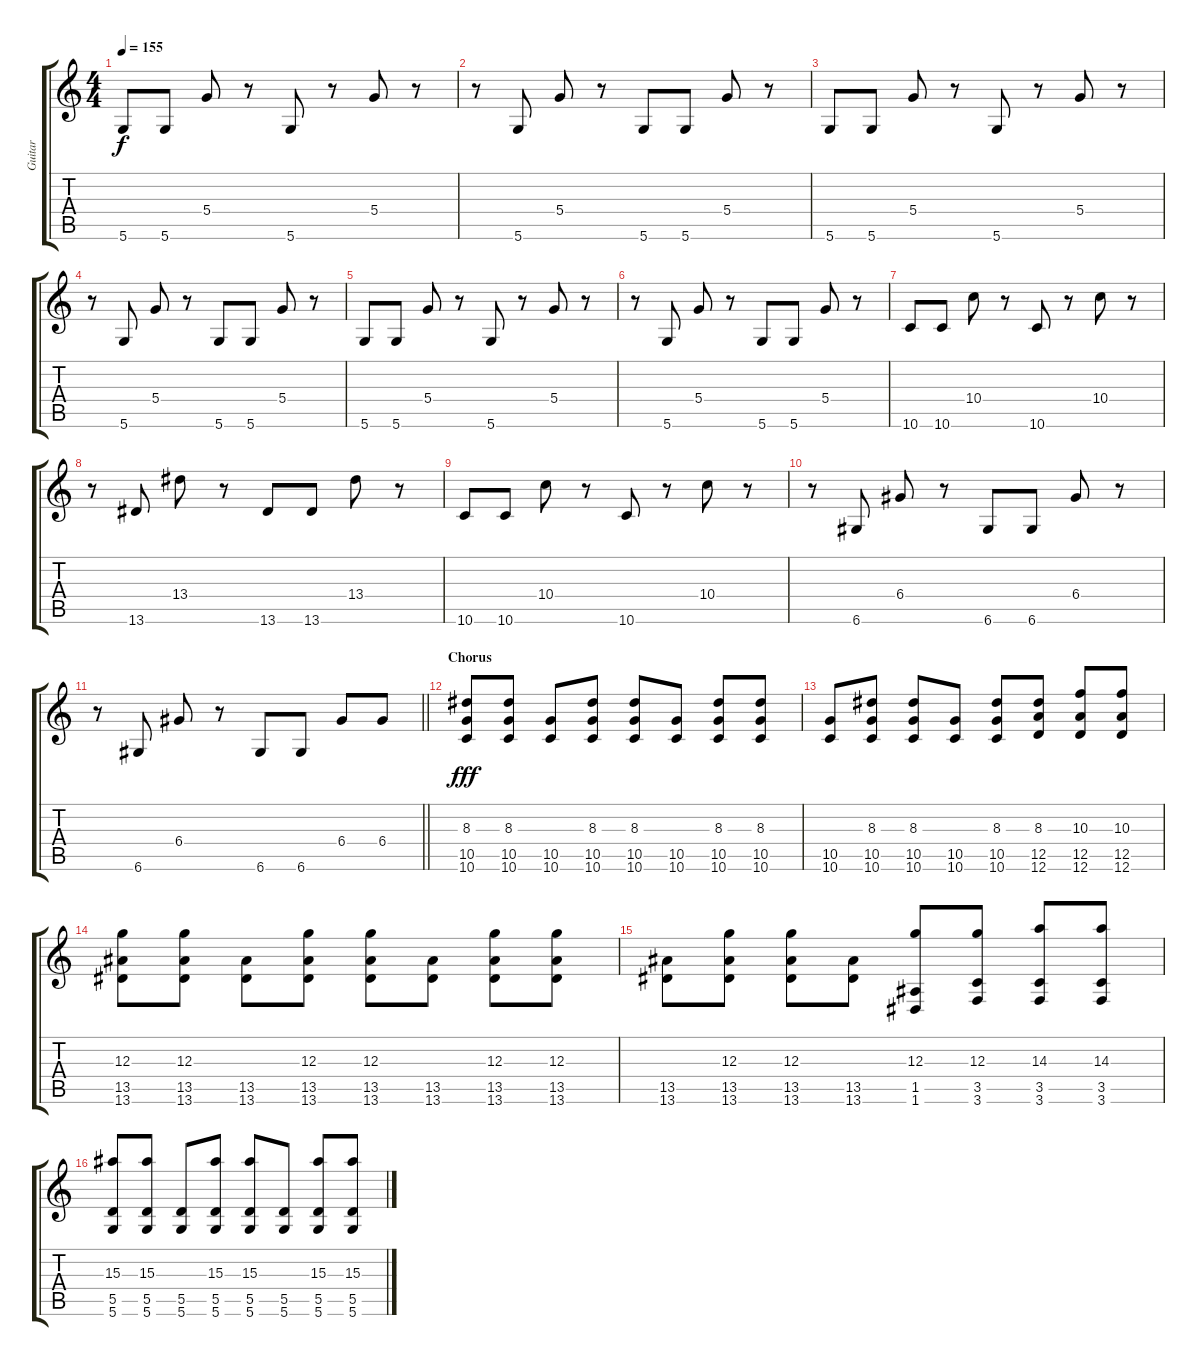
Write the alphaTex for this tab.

\track ("Guitar" "Guitar") {instrument overdrivenguitar}
\staff {score tabs}
\tuning (E4 B3 G3 D3 A2 D2) {hide}
\ts (4 4)
\tempo 155
\clef g2
\ks c
5.6.8{dy f} 5.6.8 5.4.8 r.8 5.6.8 r.8 5.4.8 r.8 |
r.8 5.6.8 5.4.8 r.8 5.6.8 5.6.8 5.4.8 r.8 |
5.6.8 5.6.8 5.4.8 r.8 5.6.8 r.8 5.4.8 r.8 |
r.8 5.6.8 5.4.8 r.8 5.6.8 5.6.8 5.4.8 r.8 |
5.6.8 5.6.8 5.4.8 r.8 5.6.8 r.8 5.4.8 r.8 |
r.8 5.6.8 5.4.8 r.8 5.6.8 5.6.8 5.4.8 r.8 |
10.6.8 10.6.8 10.4.8 r.8 10.6.8 r.8 10.4.8 r.8 |
r.8 13.6.8 13.4.8 r.8 13.6.8 13.6.8 13.4.8 r.8 |
10.6.8 10.6.8 10.4.8 r.8 10.6.8 r.8 10.4.8 r.8 |
r.8 6.6.8 6.4.8 r.8 6.6.8 6.6.8 6.4.8 r.8 |
\barLineRight lightlight
r.8 6.6.8 6.4.8 r.8 6.6.8 6.6.8 6.4.8 6.4.8 |
\section ("" "Chorus")
(8.3 10.5 10.6).8{dy fff} (8.3 10.5 10.6).8 (10.5 10.6).8 (8.3 10.5 10.6).8 (8.3 10.5 10.6).8 (10.5 10.6).8 (8.3 10.5 10.6).8 (8.3 10.5 10.6).8 |
(10.5 10.6).8 (8.3 10.5 10.6).8 (8.3 10.5 10.6).8 (10.5 10.6).8 (8.3 10.5 10.6).8 (8.3 12.5 12.6).8 (10.3 12.5 12.6).8 (10.3 12.5 12.6).8 |
(12.3 13.5 13.6).8 (12.3 13.5 13.6).8 (13.5 13.6).8 (12.3 13.5 13.6).8 (12.3 13.5 13.6).8 (13.5 13.6).8 (12.3 13.5 13.6).8 (12.3 13.5 13.6).8 |
(13.5 13.6).8 (12.3 13.5 13.6).8 (12.3 13.5 13.6).8 (13.5 13.6).8 (12.3 1.5 1.6).8 (12.3 3.5 3.6).8 (14.3 3.5 3.6).8 (14.3 3.5 3.6).8 |
(15.3 5.5 5.6).8 (15.3 5.5 5.6).8 (5.5 5.6).8 (15.3 5.5 5.6).8 (15.3 5.5 5.6).8 (5.5 5.6).8 (15.3 5.5 5.6).8 (15.3 5.5 5.6).8
